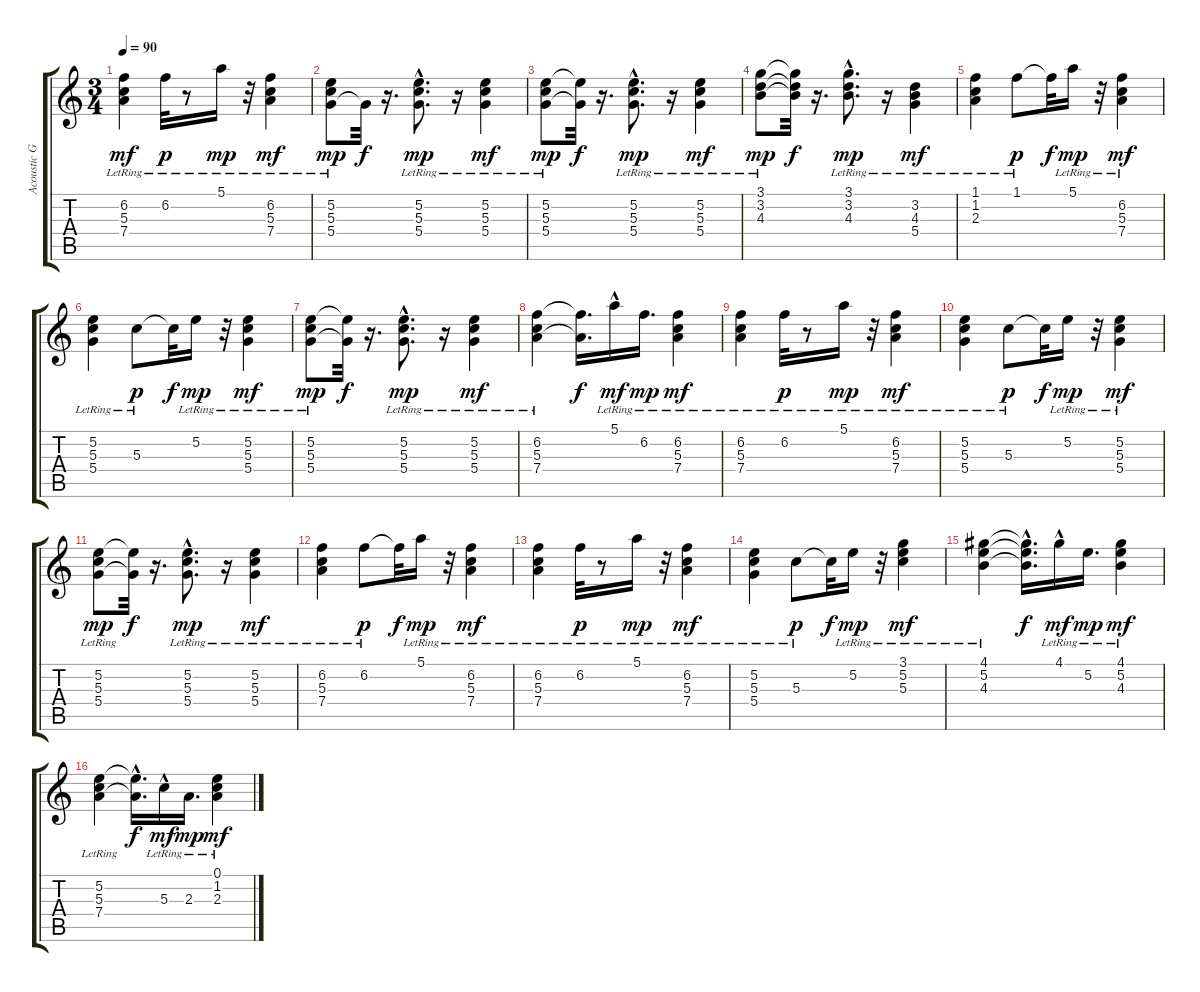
\track ("Acoustic Guitar (Steel)" "Acoustic G") {instrument acousticguitarsteel}
\staff {score tabs}
\tuning (E4 B3 G3 D3 A2 E2) {hide}
\ts (3 4)
\tempo 90
\clef g2
\ks c
(6.2{lr} 5.3{lr} 7.4{lr}).4{dy mf} 6.2{lr}.32{dy p} r.8 5.1{lr}.16{dy mp} r.32 (6.2{lr} 5.3{lr} 7.4{lr}).4{dy mf} |
(5.2{lr} 5.3{lr} 5.4{lr}).8{dy mp} 5.4{t}.32{dy f} r.16{d} (5.2{hac lr} 5.3{hac lr} 5.4{hac lr}).8{d dy mp} r.16 (5.2{lr} 5.3{lr} 5.4{lr}).4{dy mf} |
(5.2{lr} 5.3{lr} 5.4{lr}).8{dy mp} (5.2{t} 5.4{t}).32{dy f} r.16{d} (5.2{hac lr} 5.3{hac lr} 5.4{hac lr}).8{d dy mp} r.16 (5.2{lr} 5.3{lr} 5.4{lr}).4{dy mf} |
(3.1{lr} 3.2{lr} 4.3{lr}).8{dy mp} (3.1{t} 3.2{t} 4.3{t}).32{dy f} r.16{d} (3.1{hac lr} 3.2{hac lr} 4.3{hac lr}).8{d dy mp} r.16 (3.2{lr} 4.3{lr} 5.4{lr}).4{dy mf} |
(1.1{lr} 1.2{lr} 2.3{lr}).4 1.1{lr}.8{dy p} 1.1{t}.32{dy f} 5.1{lr}.16{dy mp} r.32 (6.2{lr} 5.3{lr} 7.4{lr}).4{dy mf} |
(5.2{lr} 5.3{lr} 5.4{lr}).4 5.3{lr}.8{dy p} 5.3{t}.32{dy f} 5.2{lr}.16{dy mp} r.32 (5.2{lr} 5.3{lr} 5.4{lr}).4{dy mf} |
(5.2{lr} 5.3{lr} 5.4{lr}).8{dy mp} (5.2{t} 5.4{t}).32{dy f} r.16{d} (5.2{hac lr} 5.3{hac lr} 5.4{hac lr}).8{d dy mp} r.16 (5.2{lr} 5.3{lr} 5.4{lr}).4{dy mf} |
(6.2{lr} 5.3{lr} 7.4{lr}).4 (6.2{t} 7.4{t}).16{d dy f} 5.1{hac lr}.16{dy mf} 6.2{lr}.16{d dy mp} (6.2{lr} 5.3{lr} 7.4{lr}).4{dy mf} |
(6.2{lr} 5.3{lr} 7.4{lr}).4 6.2{lr}.32{dy p} r.8 5.1{lr}.16{dy mp} r.32 (6.2{lr} 5.3{lr} 7.4{lr}).4{dy mf} |
(5.2{lr} 5.3{lr} 5.4{lr}).4 5.3{lr}.8{dy p} 5.3{t}.32{dy f} 5.2{lr}.16{dy mp} r.32 (5.2{lr} 5.3{lr} 5.4{lr}).4{dy mf} |
(5.2{lr} 5.3{lr} 5.4{lr}).8{dy mp} (5.2{t} 5.4{t}).32{dy f} r.16{d} (5.2{hac lr} 5.3{hac lr} 5.4{hac lr}).8{d dy mp} r.16 (5.2{lr} 5.3{lr} 5.4{lr}).4{dy mf} |
(6.2{lr} 5.3{lr} 7.4{lr}).4 6.2{lr}.8{dy p} 6.2{t}.32{dy f} 5.1{lr}.16{dy mp} r.32 (6.2{lr} 5.3{lr} 7.4{lr}).4{dy mf} |
(6.2{lr} 5.3{lr} 7.4{lr}).4 6.2{lr}.32{dy p} r.8 5.1{lr}.16{dy mp} r.32 (6.2{lr} 5.3{lr} 7.4{lr}).4{dy mf} |
(5.2{lr} 5.3{lr} 5.4{lr}).4 5.3{lr}.8{dy p} 5.3{t}.32{dy f} 5.2{lr}.16{dy mp} r.32 (3.1{lr} 5.2{lr} 5.3{lr}).4{dy mf} |
(4.1{lr} 5.2{lr} 4.3{lr}).4 (4.1{hac t} 5.2{t} 4.3{t}).16{d dy f} 4.1{hac lr}.16{dy mf} 5.2{lr}.16{d dy mp} (4.1{lr} 5.2{lr} 4.3{lr}).4{dy mf} |
(5.2{lr} 5.3{lr} 7.4{lr}).4 (5.2{t} 7.4{hac t}).16{d dy f} 5.3{hac lr}.16{dy mf} 2.3{lr}.16{d dy mp} (0.1{lr} 1.2{lr} 2.3{lr}).4{dy mf}
